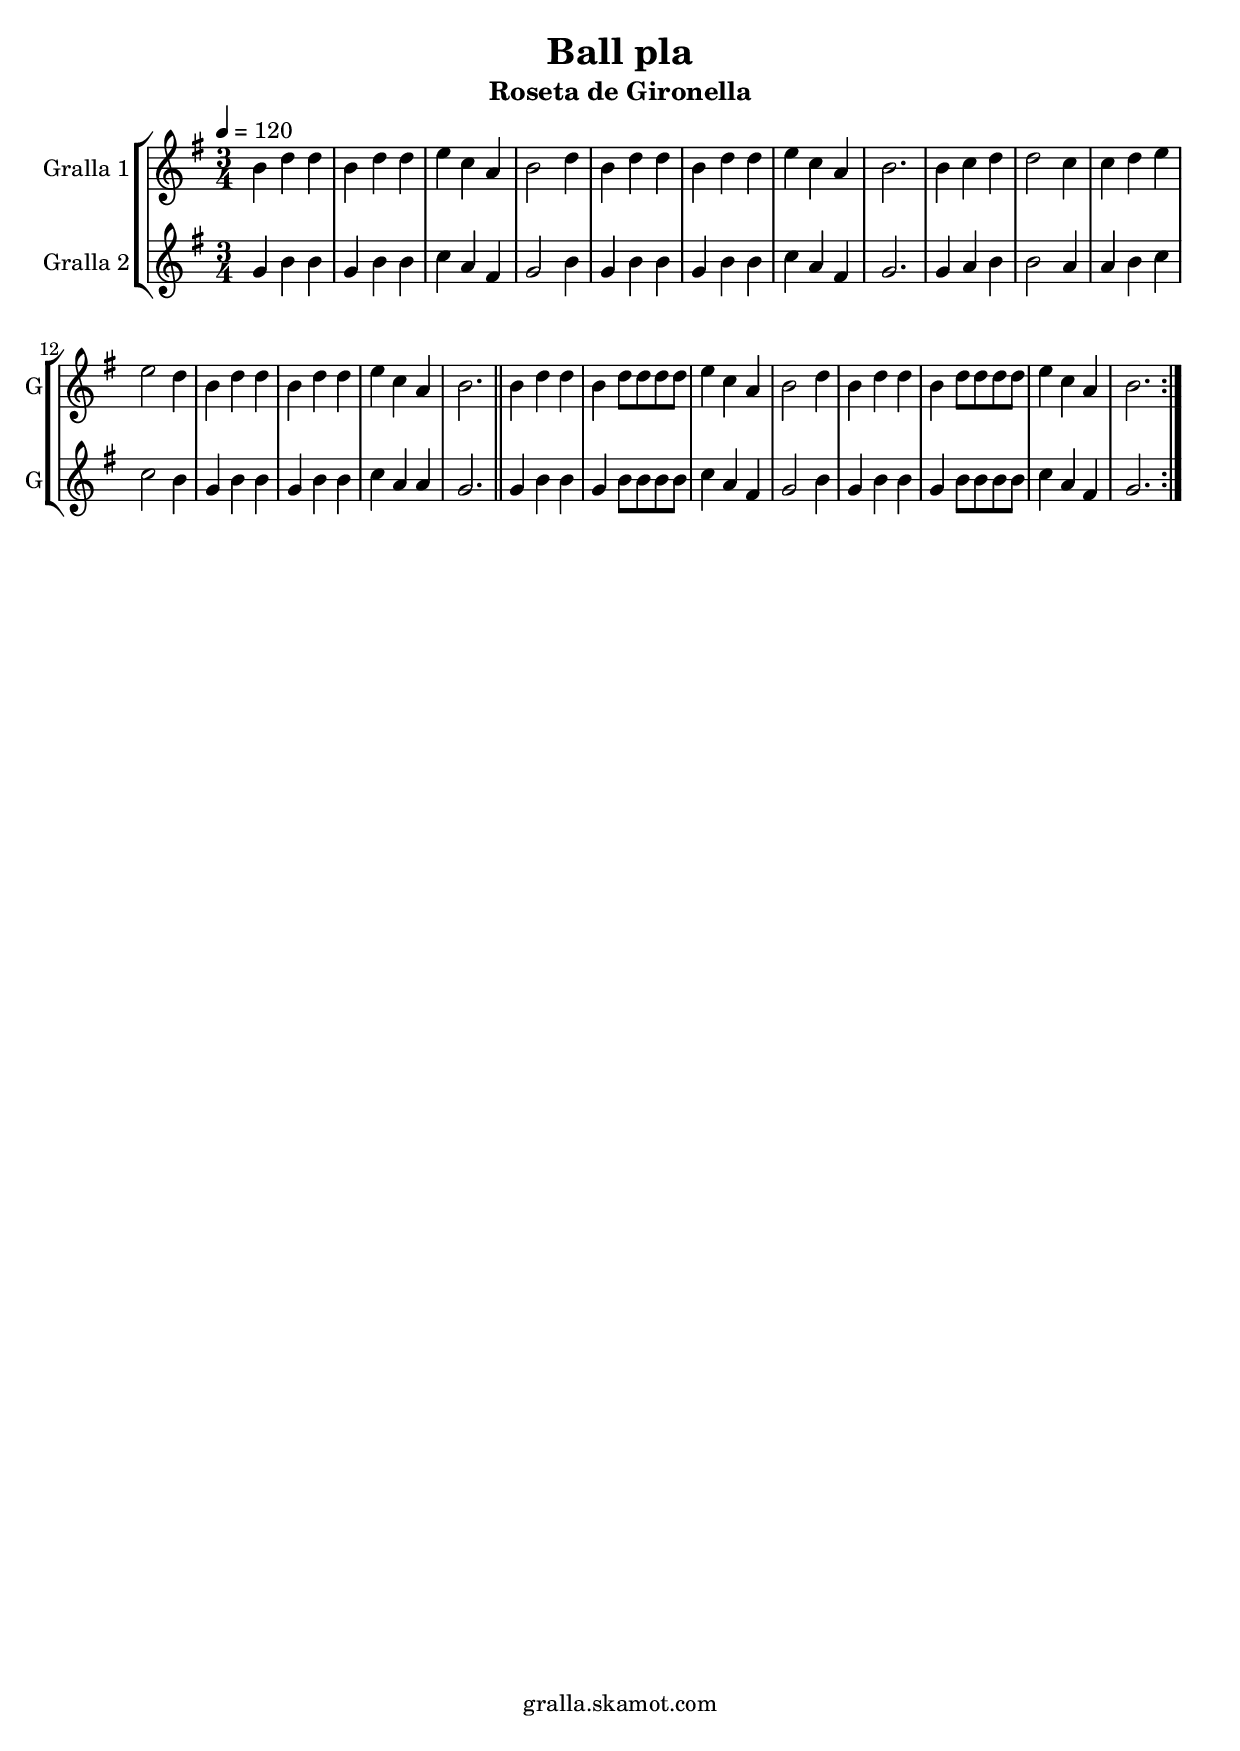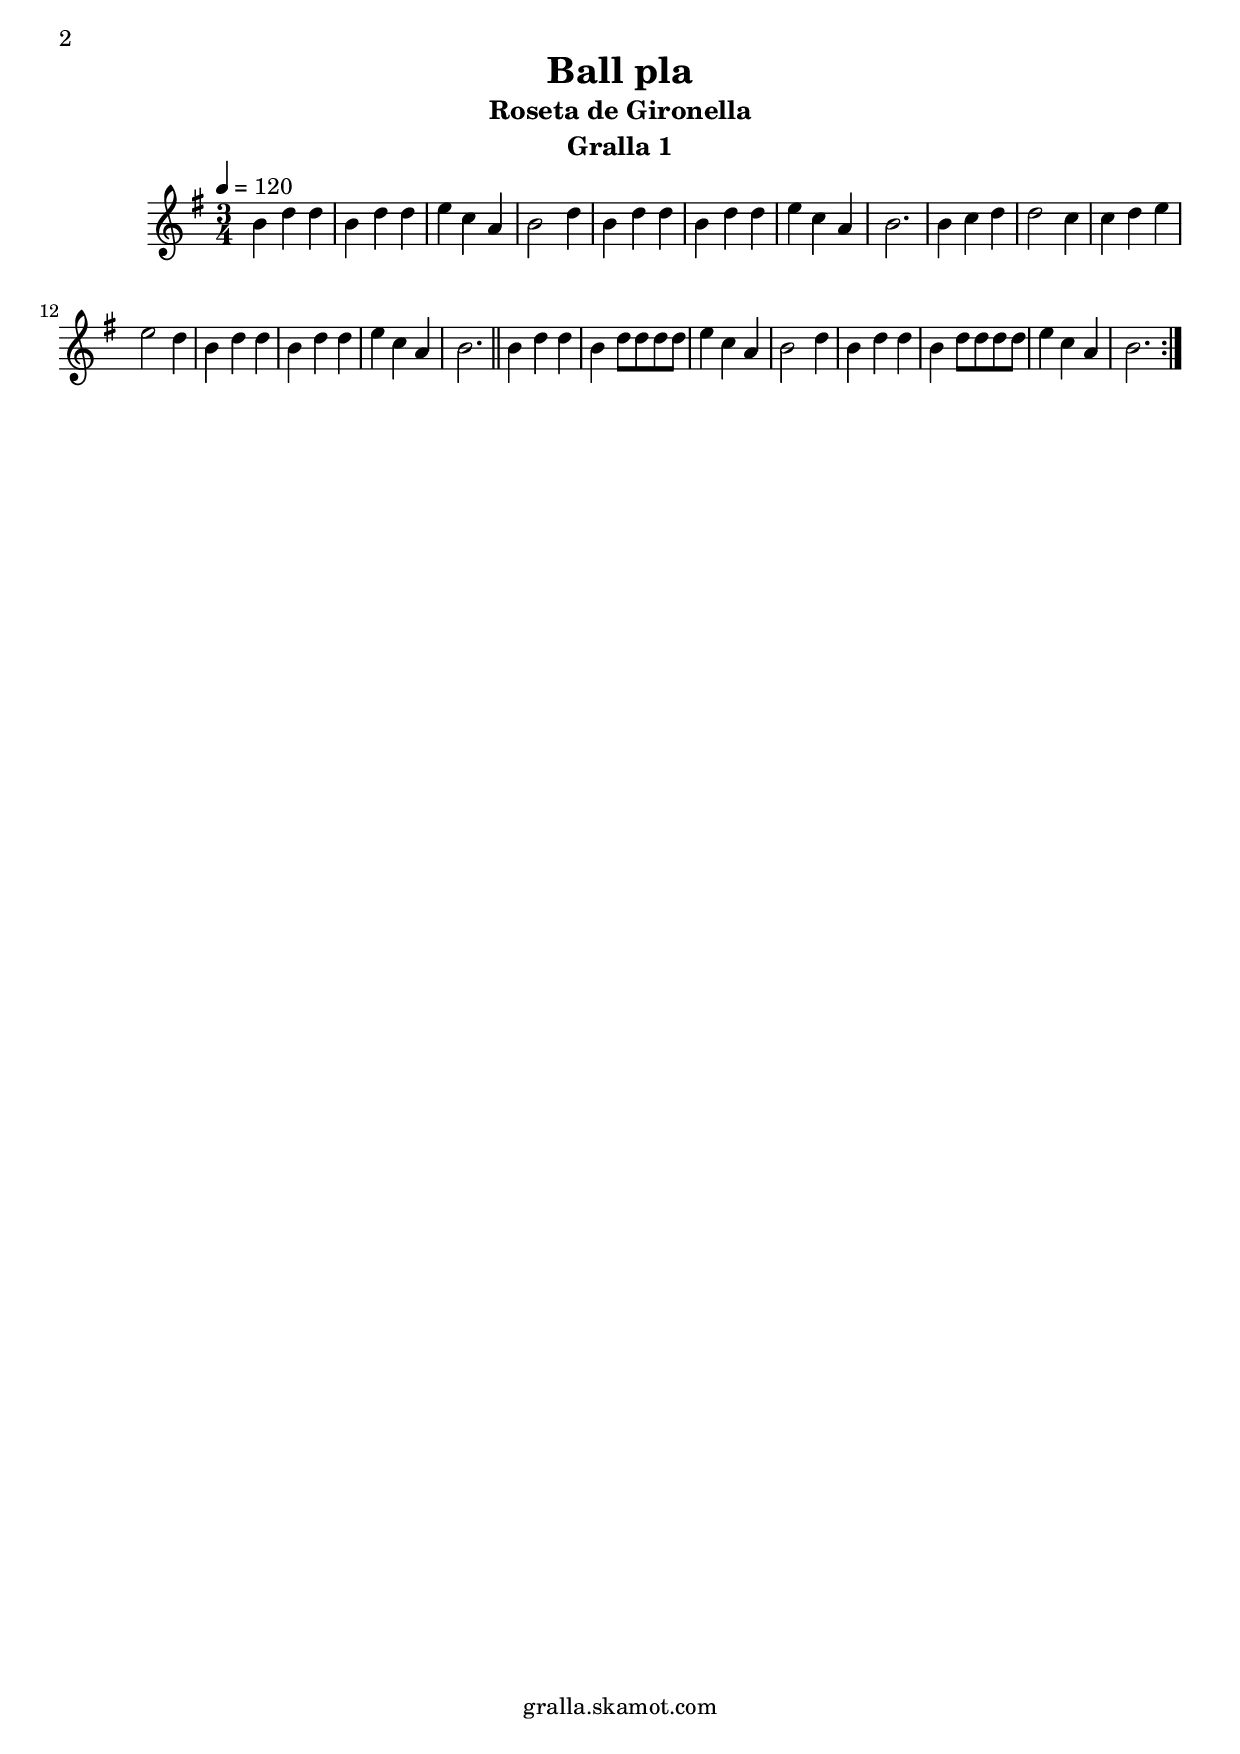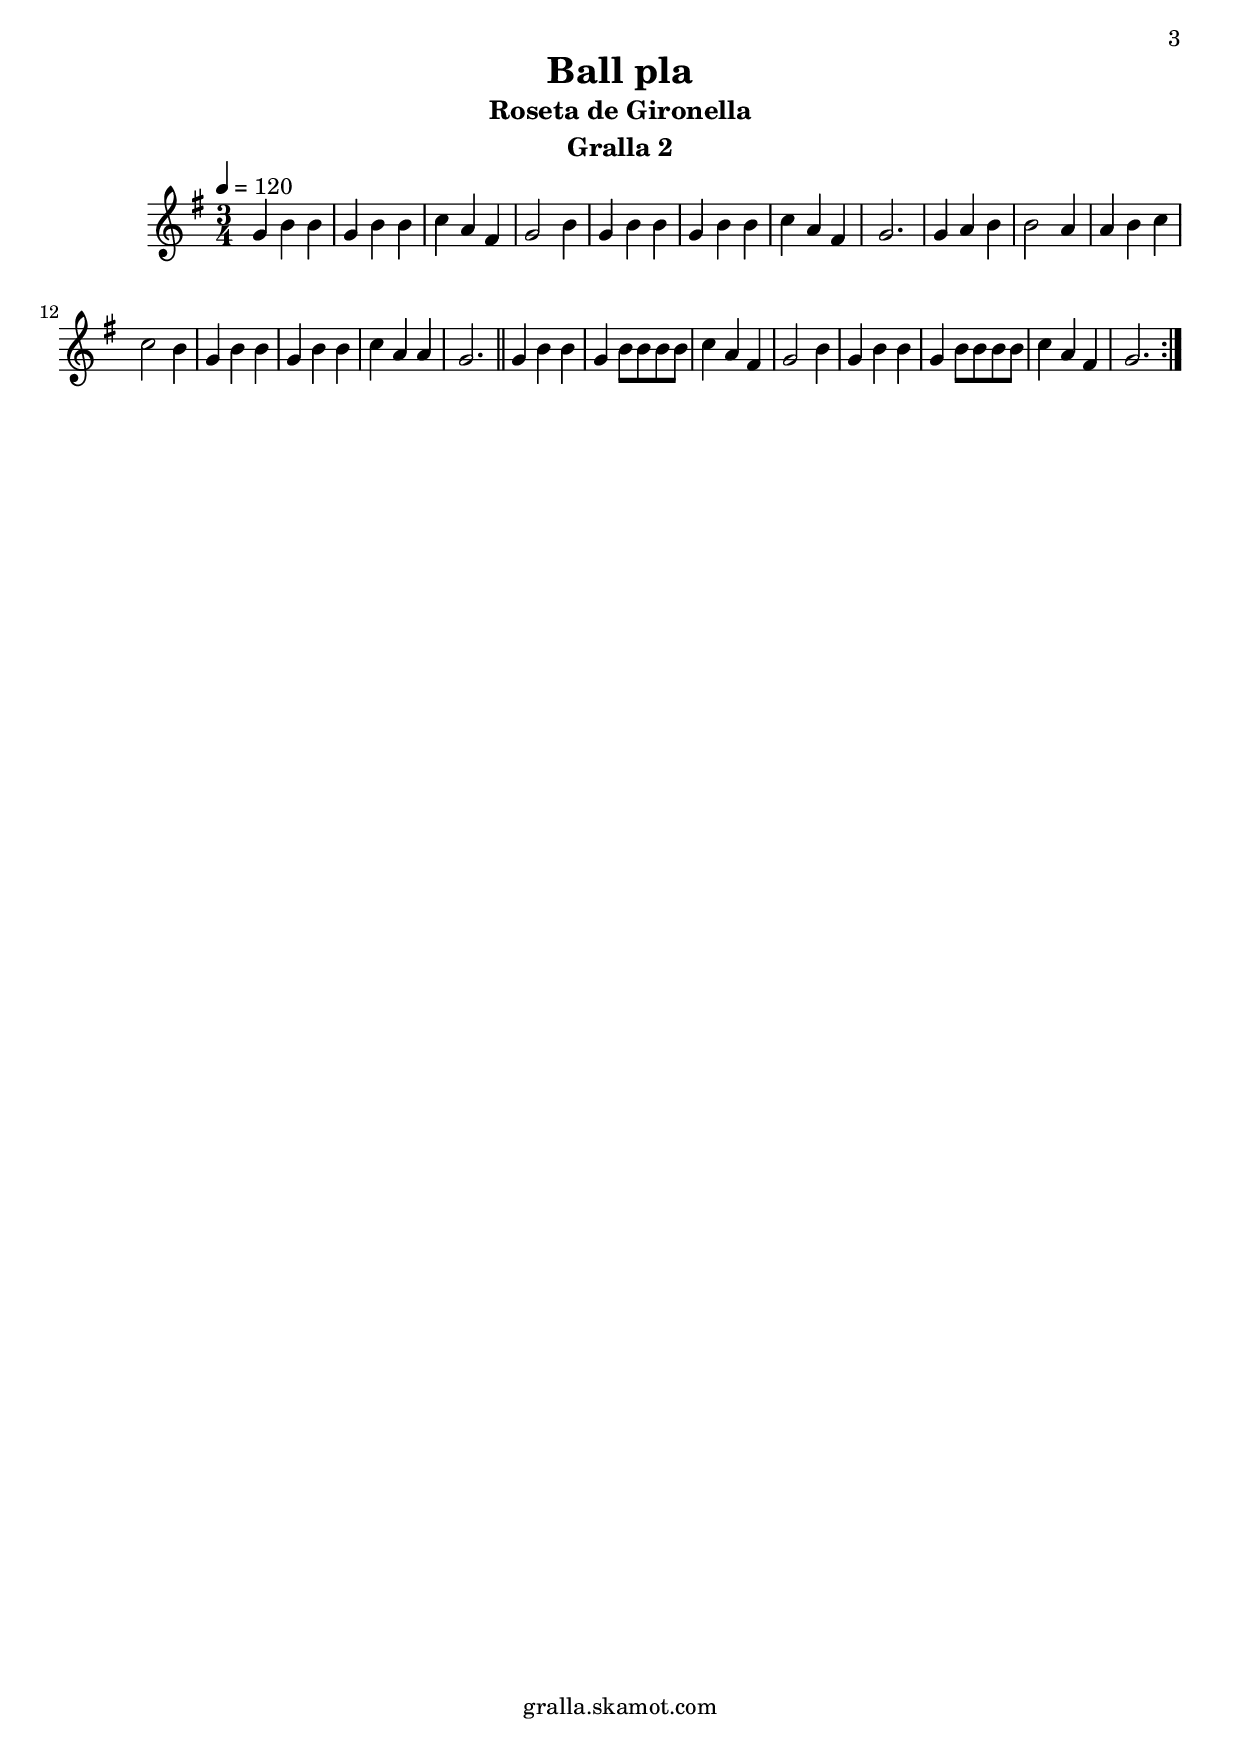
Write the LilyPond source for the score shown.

\version "2.16.2"

\header {
  dedication=""
  title="Ball pla"
  subtitle="Roseta de Gironella"
  subsubtitle=""
  poet=""
  meter=""
  piece=""
  composer=""
  arranger=""
  opus=""
  instrument=""
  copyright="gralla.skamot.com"
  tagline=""
}

liniaroAa =
\relative b'
{
  \tempo 4=120
  \clef treble
  \key g \major
  \time 3/4
  \repeat volta 2 { b4 d d  |
  b4 d d  |
  e4 c a  |
  b2 d4  |
  %05
  b4 d d  |
  b4 d d  |
  e4 c a  |
  b2.  |
  b4 c d  |
  %10
  d2 c4  |
  c4 d e  |
  e2 d4  |
  b4 d d  |
  b4 d d  |
  %15
  e4 c a  |
  b2.  \bar "||"
  b4 d d  |
  b4 d8 d d d  |
  e4 c a  |
  %20
  b2 d4  |
  b4 d d  |
  b4 d8 d d d  |
  e4 c a  |
  b2.  | }
}

liniaroAb =
\relative g'
{
  \tempo 4=120
  \clef treble
  \key g \major
  \time 3/4
  \repeat volta 2 { g4 b b  |
  g4 b b  |
  c4 a fis  |
  g2 b4  |
  %05
  g4 b b  |
  g4 b b  |
  c4 a fis  |
  g2.  |
  g4 a b  |
  %10
  b2 a4  |
  a4 b c  |
  c2 b4  |
  g4 b b  |
  g4 b b  |
  %15
  c4 a a  |
  g2.  \bar "||"
  g4 b b  |
  g4 b8 b b b  |
  c4 a fis  |
  %20
  g2 b4  |
  g4 b b  |
  g4 b8 b b b  |
  c4 a fis  |
  g2.  | }
}

\bookpart {
  \score {
    \new StaffGroup {
      \override Score.RehearsalMark #'self-alignment-X = #LEFT
      <<
        \new Staff \with {instrumentName = #"Gralla 1" shortInstrumentName = #"G"} \liniaroAa
        \new Staff \with {instrumentName = #"Gralla 2" shortInstrumentName = #"G"} \liniaroAb
      >>
    }
    \layout {}
  }
  \score { \unfoldRepeats
    \new StaffGroup {
      \override Score.RehearsalMark #'self-alignment-X = #LEFT
      <<
        \new Staff \with {instrumentName = #"Gralla 1" shortInstrumentName = #"G"} \liniaroAa
        \new Staff \with {instrumentName = #"Gralla 2" shortInstrumentName = #"G"} \liniaroAb
      >>
    }
    \midi {
      \set Staff.midiInstrument = "oboe"
      \set DrumStaff.midiInstrument = "drums"
    }
  }
}

\bookpart {
  \header {instrument="Gralla 1"}
  \score {
    \new StaffGroup {
      \override Score.RehearsalMark #'self-alignment-X = #LEFT
      <<
        \new Staff \liniaroAa
      >>
    }
    \layout {}
  }
  \score { \unfoldRepeats
    \new StaffGroup {
      \override Score.RehearsalMark #'self-alignment-X = #LEFT
      <<
        \new Staff \liniaroAa
      >>
    }
    \midi {
      \set Staff.midiInstrument = "oboe"
      \set DrumStaff.midiInstrument = "drums"
    }
  }
}

\bookpart {
  \header {instrument="Gralla 2"}
  \score {
    \new StaffGroup {
      \override Score.RehearsalMark #'self-alignment-X = #LEFT
      <<
        \new Staff \liniaroAb
      >>
    }
    \layout {}
  }
  \score { \unfoldRepeats
    \new StaffGroup {
      \override Score.RehearsalMark #'self-alignment-X = #LEFT
      <<
        \new Staff \liniaroAb
      >>
    }
    \midi {
      \set Staff.midiInstrument = "oboe"
      \set DrumStaff.midiInstrument = "drums"
    }
  }
}

